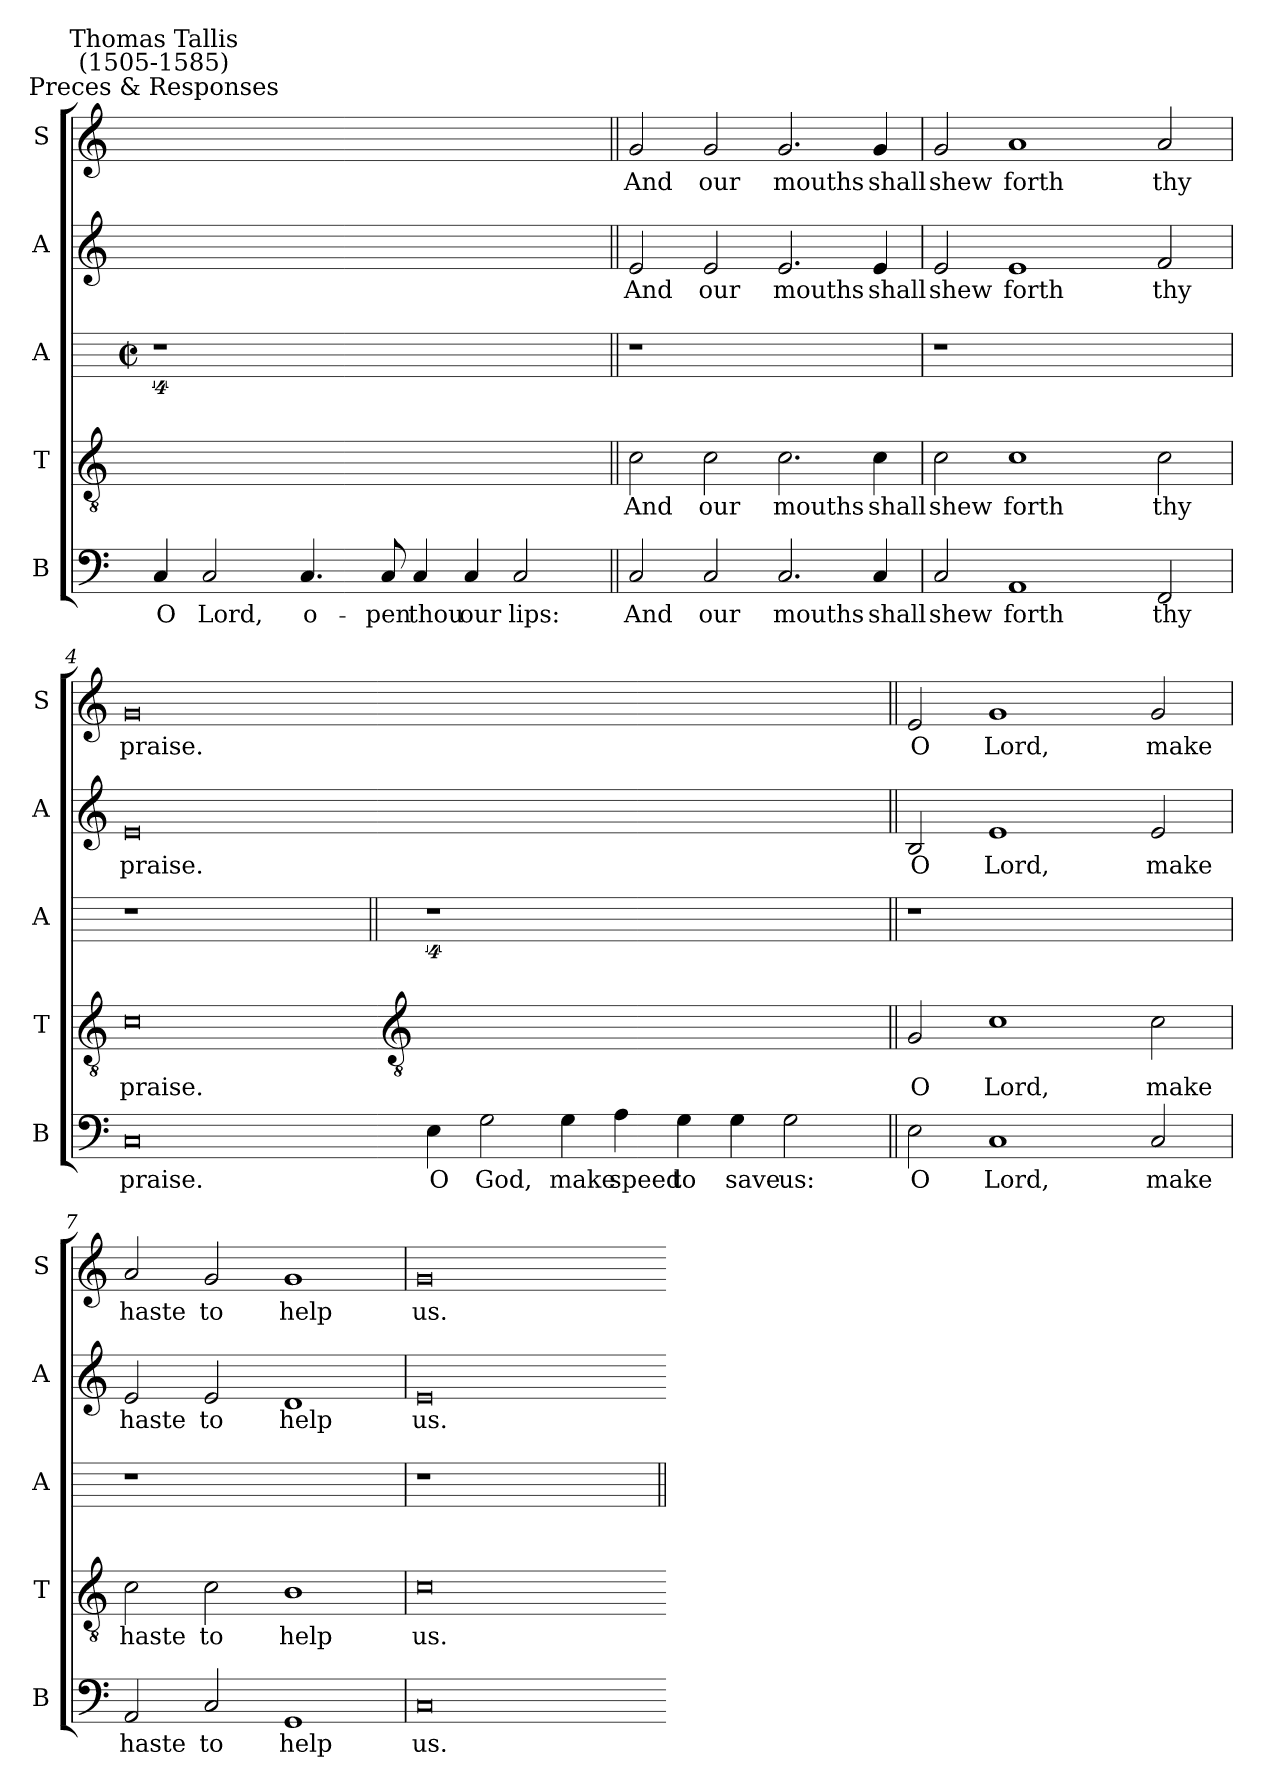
**kern	**text	**kern	**text	**kern	**kern	**text	**kern	**text
*part5	*part5	*part4	*part4	*part3	*part2	*part2	*part1	*part1
*staff5	*staff5	*staff4	*staff4	*staff3	*staff2	*staff2	*staff1	*staff1
*I"B	*	*I"T	*	*I"A	*I"A	*	*I"S	*
*I'B	*	*I'T	*	*I'A	*I'A	*	*I'S	*
*clefF4	*	*clefGv2	*	*	*clefG2	*	*clefG2	*
*k[]	*	*k[]	*	*	*k[]	*	*k[]	*
*C:	*	*C:	*	*	*C:	*	*C:	*
*	*	*	*	*M2/2	*	*	*	*
*	*	*	*	*met(c|)	*	*	*	*
=1	=1	=1	=1	=1	=1	=1	=1	=1
!	!	!	!	!	!	!	!LO:TX:a:cj:t=Preces & Responses	!
!	!	!	!	!	!	!	!LO:TX:a:cj:t=Thomas Tallis\n(1505-1585)	!
!	!LO:LY:b	!	!	!	!	!	!	!
4C	O	2ryy	.	4%9r	2ryy	.	2ryy	.
!	!LO:LY:b	!	!	!	!	!	!	!
2C	Lord,	.	.	.	.	.	.	.
.	.	2ryy	.	.	2ryy	.	2ryy	.
!	!LO:LY:b	!	!	!	!	!	!	!
4.C	o-	.	.	.	.	.	.	.
.	.	2ryy	.	.	2ryy	.	2ryy	.
!	!LO:LY:b	!	!	!	!	!	!	!
8C	-pen	.	.	.	.	.	.	.
!	!LO:LY:b	!	!	!	!	!	!	!
4C	thou	.	.	.	.	.	.	.
!	!LO:LY:b	!	!	!	!	!	!	!
4C	our	2ryy	.	.	2ryy	.	2ryy	.
!	!LO:LY:b	!	!	!	!	!	!	!
2C	lips:	.	.	.	.	.	.	.
.	.	4ryy	.	.	4ryy	.	4ryy	.
=2||	=2||	=2||	=2||	=2||	=2||	=2||	=2||	=2||
!	!LO:LY:b	!	!LO:LY:b	!	!	!LO:LY:b	!	!LO:LY:b
2C	And	2c	And	1r	2e	And	2g	And
!	!LO:LY:b	!	!LO:LY:b	!	!	!LO:LY:b	!	!LO:LY:b
2C	our	2c	our	.	2e	our	2g	our
!	!LO:LY:b	!	!LO:LY:b	!	!	!LO:LY:b	!	!LO:LY:b
2.C	mouths	2.c	mouths	1ryy	2.e	mouths	2.g	mouths
!	!LO:LY:b	!	!LO:LY:b	!	!	!LO:LY:b	!	!LO:LY:b
4C	shall	4c	shall	.	4e	shall	4g	shall
=3	=3	=3	=3	=3	=3	=3	=3	=3
!	!LO:LY:b	!	!LO:LY:b	!	!	!LO:LY:b	!	!LO:LY:b
2C	shew	2c	shew	1r	2e	shew	2g	shew
!	!LO:LY:b	!	!LO:LY:b	!	!	!LO:LY:b	!	!LO:LY:b
1AA	forth	1c	forth	.	1e	forth	1a	forth
.	.	.	.	1ryy	.	.	.	.
!	!LO:LY:b	!	!LO:LY:b	!	!	!LO:LY:b	!	!LO:LY:b
2FF	thy	2c	thy	.	2f	thy	2a	thy
=4	=4	=4	=4	=4	=4	=4	=4	=4
!	!LO:LY:b	!	!LO:LY:b	!	!	!LO:LY:b	!	!LO:LY:b
0C	praise.	0c	praise.	1r	0e	praise.	0g	praise.
.	.	.	.	1ryy	.	.	.	.
!!LO:LB:g=z
=5-	=5-	=5-	=5-	=5||	=5-	=5-	=5-	=5-
*	*	*clefGv2	*	*	*	*	*	*
!	!LO:LY:b	!	!	!	!	!	!	!
4E	O	0ryy	.	4%9r	0ryy	.	0ryy	.
!	!LO:LY:b	!	!	!	!	!	!	!
2G	God,	.	.	.	.	.	.	.
!	!LO:LY:b	!	!	!	!	!	!	!
4G	make	.	.	.	.	.	.	.
!	!LO:LY:b	!	!	!	!	!	!	!
4A	speed	.	.	.	.	.	.	.
!	!LO:LY:b	!	!	!	!	!	!	!
4G	to	.	.	.	.	.	.	.
!	!LO:LY:b	!	!	!	!	!	!	!
4G	save	.	.	.	.	.	.	.
!	!LO:LY:b	!	!	!	!	!	!	!
2G	us:	.	.	.	.	.	.	.
.	.	4ryy	.	.	4ryy	.	4ryy	.
=6||	=6||	=6||	=6||	=6||	=6||	=6||	=6||	=6||
!	!LO:LY:b	!	!LO:LY:b	!	!	!LO:LY:b	!	!LO:LY:b
2E	O	2G	O	1r	2B	O	2e	O
!	!LO:LY:b	!	!LO:LY:b	!	!	!LO:LY:b	!	!LO:LY:b
1C	Lord,	1c	Lord,	.	1e	Lord,	1g	Lord,
.	.	.	.	1ryy	.	.	.	.
!	!LO:LY:b	!	!LO:LY:b	!	!	!LO:LY:b	!	!LO:LY:b
2C	make	2c	make	.	2e	make	2g	make
=7	=7	=7	=7	=7	=7	=7	=7	=7
!	!LO:LY:b	!	!LO:LY:b	!	!	!LO:LY:b	!	!LO:LY:b
2AA	haste	2c	haste	1r	2e	haste	2a	haste
!	!LO:LY:b	!	!LO:LY:b	!	!	!LO:LY:b	!	!LO:LY:b
2C	to	2c	to	.	2e	to	2g	to
!	!LO:LY:b	!	!LO:LY:b	!	!	!LO:LY:b	!	!LO:LY:b
1GG	help	1B	help	1ryy	1d	help	1g	help
=8	=8	=8	=8	=8	=8	=8	=8	=8
!	!LO:LY:b	!	!LO:LY:b	!	!	!LO:LY:b	!	!LO:LY:b
0C	us.	0c	us.	1r	0e	us.	0g	us.
.	.	.	.	1ryy	.	.	.	.
=-	=-	=-	=-	=||	=-	=-	=-	=-
*-	*-	*-	*-	*-	*-	*-	*-	*-
